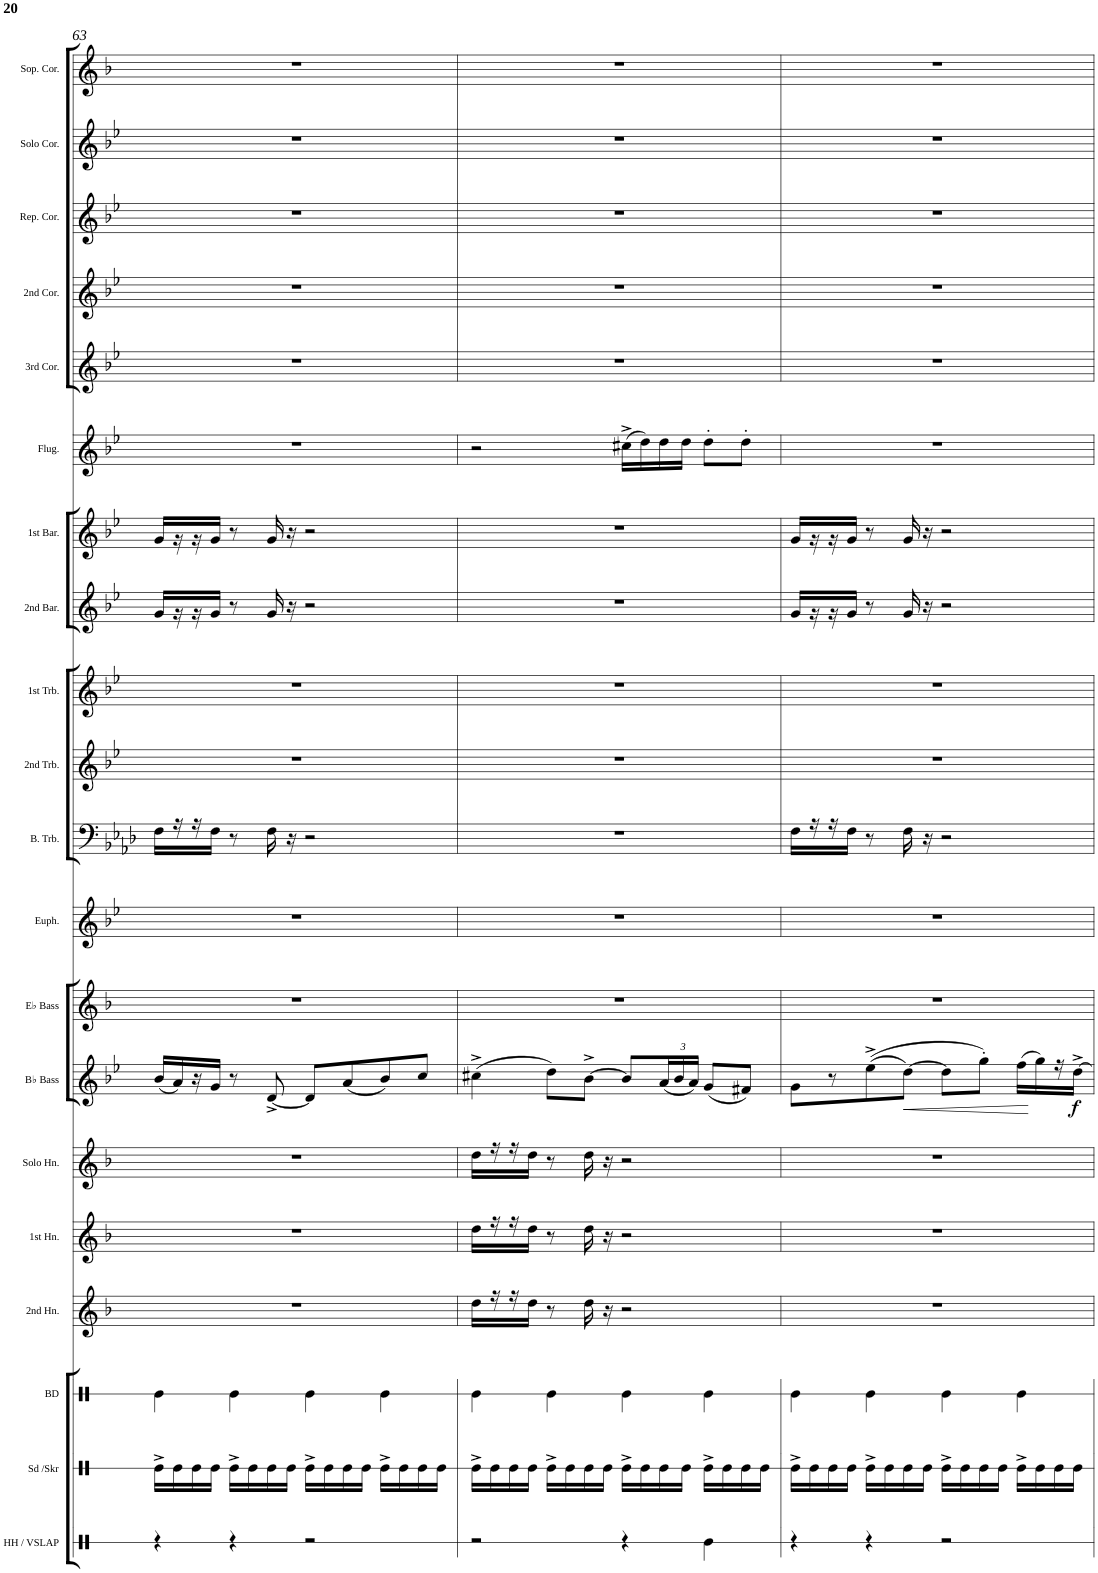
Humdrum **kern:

**kern	**kern	**kern	**kern	**kern	**kern	**kern	**dynam	**kern	**kern	**kern	**kern	**kern	**kern	**kern	**kern	**kern	**kern	**kern	**kern	**kern
*part20	*part19	*part18	*part17	*part16	*part15	*part14	*part14	*part13	*part12	*part11	*part10	*part9	*part8	*part7	*part6	*part5	*part4	*part3	*part2	*part1
*staff20	*staff19	*staff18	*staff17	*staff16	*staff15	*staff14	*staff14	*staff13	*staff12	*staff11	*staff10	*staff9	*staff8	*staff7	*staff6	*staff5	*staff4	*staff3	*staff2	*staff1
*I"Hi-Hat Cymbal / Vibraslap	*I"Snare Drum / Shaker	*I"Bass Drum	*I"2nd Horn	*I"1st Horn	*I"Solo Horn	*I"Bb Bass	*	*I"Eb Bass	*I"Euphonium	*I"Bass Trombone	*I"2nd Trombone	*I"1st Trombone	*I"2nd Baritone	*I"1st Baritone	*I"Flugelhorn	*I"3rd Cornet	*I"2nd Cornet	*I"Repiano Cornet	*I"Solo Cornet	*I"Soprano Cornet
*I'HH / VSLAP	*I'Sd /Skr	*I'BD	*I'2nd Hn.	*I'1st Hn.	*I'Solo Hn.	*I'Bb Bass	*	*I'Eb Bass	*I'Euph.	*I'B. Trb.	*I'2nd Trb.	*I'1st Trb.	*I'2nd Bar.	*I'1st Bar.	*I'Flug.	*I'3rd Cor.	*I'2nd Cor.	*I'Rep. Cor.	*I'Solo Cor.	*I'Sop. Cor.
!!LO:PB:g=z
*clefX	*clefX	*clefX	*clefG2	*clefG2	*clefG2	*clefG2	*	*clefG2	*clefG2	*clefF4	*clefG2	*clefG2	*clefG2	*clefG2	*clefG2	*clefG2	*clefG2	*clefG2	*clefG2	*clefG2
*	*	*	*Trd5c9	*Trd5c9	*Trd5c9	*Trd15c26	*	*Trd12c21	*Trd8c14	*	*Trd8c14	*Trd8c14	*Trd8c14	*Trd8c14	*Trd1c2	*Trd1c2	*Trd1c2	*Trd1c2	*Trd1c2	*Trd-2c-3
*k[b-e-a-d-]	*k[b-e-a-d-]	*k[b-e-a-d-]	*k[b-]	*k[b-]	*k[b-]	*k[b-e-]	*	*k[b-]	*k[b-e-]	*k[b-e-a-d-]	*k[b-e-]	*k[b-e-]	*k[b-e-]	*k[b-e-]	*k[b-e-]	*k[b-e-]	*k[b-e-]	*k[b-e-]	*k[b-e-]	*k[b-]
*A-:	*A-:	*A-:	*F:	*F:	*F:	*B-:	*	*F:	*B-:	*A-:	*B-:	*B-:	*B-:	*B-:	*B-:	*B-:	*B-:	*B-:	*B-:	*F:
*M4/4	*M4/4	*M4/4	*M4/4	*M4/4	*M4/4	*M4/4	*	*M4/4	*M4/4	*M4/4	*M4/4	*M4/4	*M4/4	*M4/4	*M4/4	*M4/4	*M4/4	*M4/4	*M4/4	*M4/4
=63	=63	=63	=63	=63	=63	=63	=63	=63	=63	=63	=63	=63	=63	=63	=63	=63	=63	=63	=63	=63
4r	16Re^\LL	4Re\	1r	1r	1r	(<16b-/LL	.	1r	1r	16F\LL	1r	1r	16g/LL	16g/LL	1r	1r	1r	1r	1r	1r
.	16Re\	.	.	.	.	16a/)	.	.	.	16r	.	.	16r	16r	.	.	.	.	.	.
.	16Re\	.	.	.	.	16r	.	.	.	16r	.	.	16r	16r	.	.	.	.	.	.
.	16Re\JJ	.	.	.	.	16g/JJ	.	.	.	16F\JJ	.	.	16g/JJ	16g/JJ	.	.	.	.	.	.
4r	16Re^\LL	4Re\	.	.	.	8r	.	.	.	8r	.	.	8r	8r	.	.	.	.	.	.
.	16Re\	.	.	.	.	.	.	.	.	.	.	.	.	.	.	.	.	.	.	.
.	16Re\	.	.	.	.	[8d^</	.	.	.	16F\	.	.	16g/	16g/	.	.	.	.	.	.
.	16Re\JJ	.	.	.	.	.	.	.	.	16r	.	.	16r	16r	.	.	.	.	.	.
2r	16Re^\LL	4Re\	.	.	.	8d/L]	.	.	.	2r	.	.	2r	2r	.	.	.	.	.	.
.	16Re\	.	.	.	.	.	.	.	.	.	.	.	.	.	.	.	.	.	.	.
.	16Re\	.	.	.	.	(<8a/	.	.	.	.	.	.	.	.	.	.	.	.	.	.
.	16Re\JJ	.	.	.	.	.	.	.	.	.	.	.	.	.	.	.	.	.	.	.
.	16Re^\LL	4Re\	.	.	.	8b-/)	.	.	.	.	.	.	.	.	.	.	.	.	.	.
.	16Re\	.	.	.	.	.	.	.	.	.	.	.	.	.	.	.	.	.	.	.
.	16Re\	.	.	.	.	8cc/J	.	.	.	.	.	.	.	.	.	.	.	.	.	.
.	16Re\JJ	.	.	.	.	.	.	.	.	.	.	.	.	.	.	.	.	.	.	.
=64	=64	=64	=64	=64	=64	=64	=64	=64	=64	=64	=64	=64	=64	=64	=64	=64	=64	=64	=64	=64
2r	16Re^\LL	4Re\	16dd\LL	16dd\LL	16dd\LL	(>4cc#X^>\	.	1r	1r	1r	1r	1r	1r	1r	2r	1r	1r	1r	1r	1r
.	16Re\	.	16r	16r	16r	.	.	.	.	.	.	.	.	.	.	.	.	.	.	.
.	16Re\	.	16r	16r	16r	.	.	.	.	.	.	.	.	.	.	.	.	.	.	.
.	16Re\JJ	.	16dd\JJ	16dd\JJ	16dd\JJ	.	.	.	.	.	.	.	.	.	.	.	.	.	.	.
.	16Re^\LL	4Re\	8r	8r	8r	8dd\L)	.	.	.	.	.	.	.	.	.	.	.	.	.	.
.	16Re\	.	.	.	.	.	.	.	.	.	.	.	.	.	.	.	.	.	.	.
.	16Re\	.	16dd\	16dd\	16dd\	[8b-^>\J	.	.	.	.	.	.	.	.	.	.	.	.	.	.
.	16Re\JJ	.	16r	16r	16r	.	.	.	.	.	.	.	.	.	.	.	.	.	.	.
4r	16Re^\LL	4Re\	2r	2r	2r	8b-/L]	.	.	.	.	.	.	.	.	(>16cc#X^>\LL	.	.	.	.	.
.	16Re\	.	.	.	.	.	.	.	.	.	.	.	.	.	16dd\)	.	.	.	.	.
*	*	*	*	*	*	*Xbrackettup	*	*	*	*	*	*	*	*	*	*	*	*	*	*
.	16Re\	.	.	.	.	(<24a/L	.	.	.	.	.	.	.	.	16dd\	.	.	.	.	.
.	.	.	.	.	.	24b-/	.	.	.	.	.	.	.	.	.	.	.	.	.	.
.	16Re\JJ	.	.	.	.	.	.	.	.	.	.	.	.	.	16dd\JJ	.	.	.	.	.
.	.	.	.	.	.	24a/JJ)	.	.	.	.	.	.	.	.	.	.	.	.	.	.
4Re\	16Re^\LL	4Re\	.	.	.	(<8g/L	.	.	.	.	.	.	.	.	8dd'>\L	.	.	.	.	.
.	16Re\	.	.	.	.	.	.	.	.	.	.	.	.	.	.	.	.	.	.	.
.	16Re\	.	.	.	.	8f#X/J)	.	.	.	.	.	.	.	.	8dd'>\J	.	.	.	.	.
.	16Re\JJ	.	.	.	.	.	.	.	.	.	.	.	.	.	.	.	.	.	.	.
=65	=65	=65	=65	=65	=65	=65	=65	=65	=65	=65	=65	=65	=65	=65	=65	=65	=65	=65	=65	=65
4r	16Re^\LL	4Re\	1r	1r	1r	8g\L	.	1r	1r	16F\LL	1r	1r	16g/LL	16g/LL	1r	1r	1r	1r	1r	1r
.	16Re\	.	.	.	.	.	.	.	.	16r	.	.	16r	16r	.	.	.	.	.	.
.	16Re\	.	.	.	.	8r	.	.	.	16r	.	.	16r	16r	.	.	.	.	.	.
.	16Re\JJ	.	.	.	.	.	.	.	.	16F\JJ	.	.	16g/JJ	16g/JJ	.	.	.	.	.	.
4r	16Re^\LL	4Re\	.	.	.	(>(>8ee-^>\	.	.	.	8r	.	.	8r	8r	.	.	.	.	.	.
.	16Re\	.	.	.	.	.	.	.	.	.	.	.	.	.	.	.	.	.	.	.
.	16Re\	.	.	.	.	[8dd\J)	.	.	.	16F\	.	.	16g/	16g/	.	.	.	.	.	.
.	16Re\JJ	.	.	.	.	.	.	.	.	16r	.	.	16r	16r	.	.	.	.	.	.
2r	16Re^\LL	4Re\	.	.	.	8dd\L]	.	.	.	2r	.	.	2r	2r	.	.	.	.	.	.
.	16Re\	.	.	.	.	.	.	.	.	.	.	.	.	.	.	.	.	.	.	.
.	16Re\	.	.	.	.	8gg'>\J)	.	.	.	.	.	.	.	.	.	.	.	.	.	.
.	16Re\JJ	.	.	.	.	.	.	.	.	.	.	.	.	.	.	.	.	.	.	.
.	16Re^\LL	4Re\	.	.	.	(>16ff\LL	.	.	.	.	.	.	.	.	.	.	.	.	.	.
.	16Re\	.	.	.	.	16gg\)	.	.	.	.	.	.	.	.	.	.	.	.	.	.
.	16Re\	.	.	.	.	16r	.	.	.	.	.	.	.	.	.	.	.	.	.	.
!	!	!	!	!	!	!	!LO:DY:b	!	!	!	!	!	!	!	!	!	!	!	!	!
.	16Re\JJ	.	.	.	.	[16dd^>\JJ	f	.	.	.	.	.	.	.	.	.	.	.	.	.
=	=	=	=	=	=	=	=	=	=	=	=	=	=	=	=	=	=	=	=	=
*-	*-	*-	*-	*-	*-	*-	*-	*-	*-	*-	*-	*-	*-	*-	*-	*-	*-	*-	*-	*-
